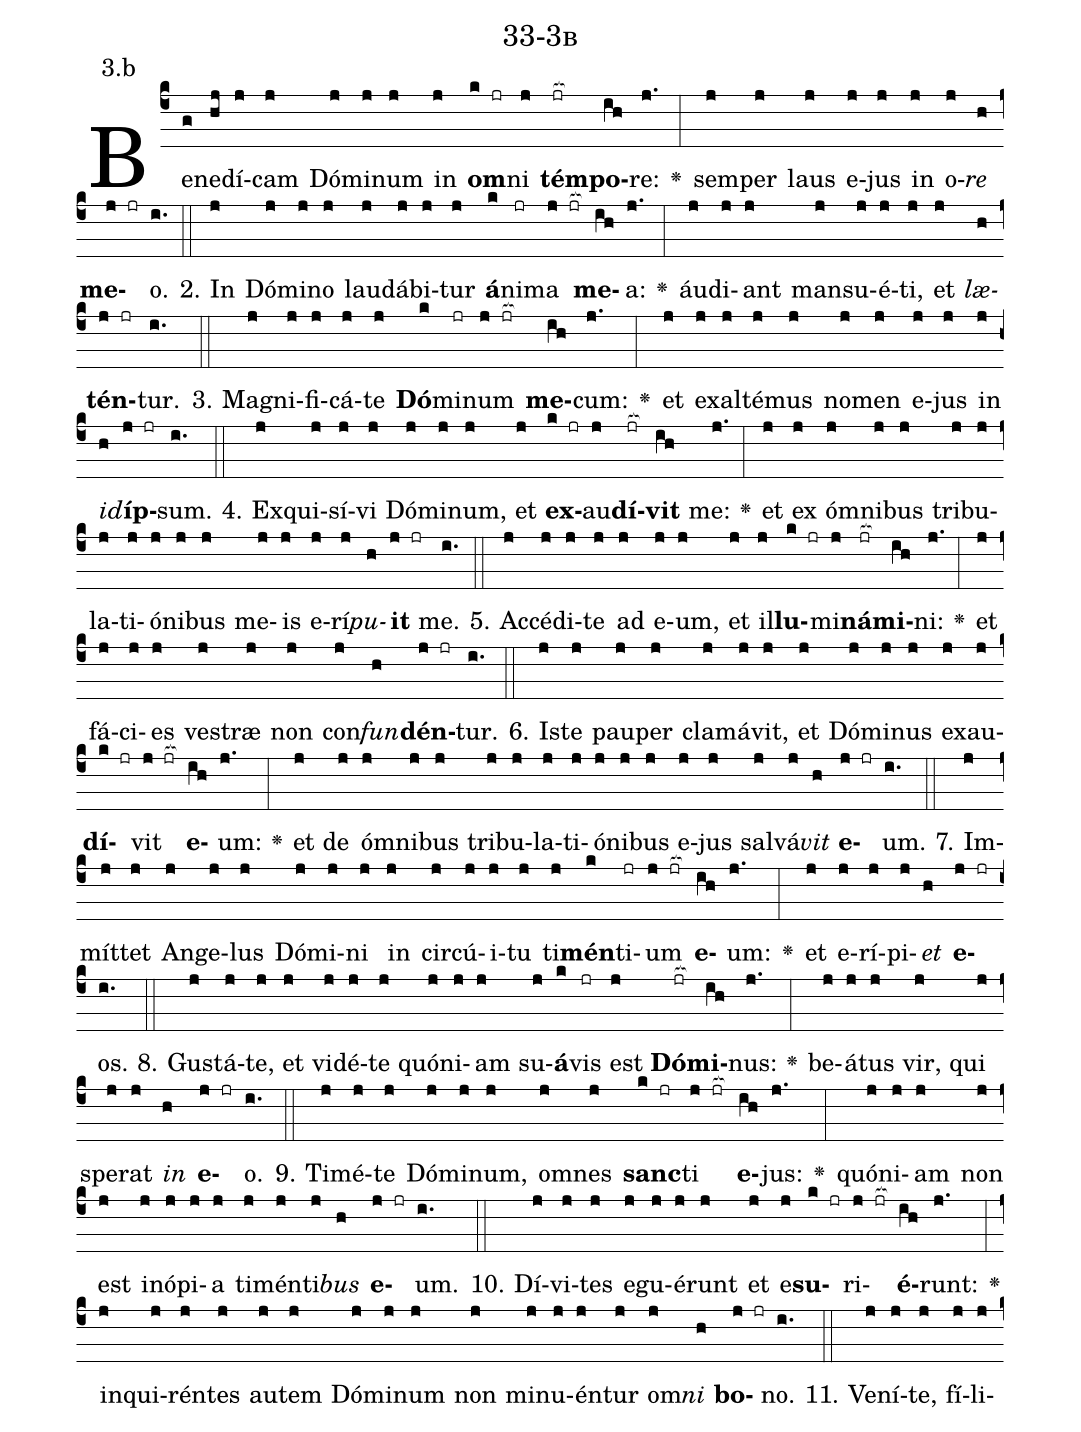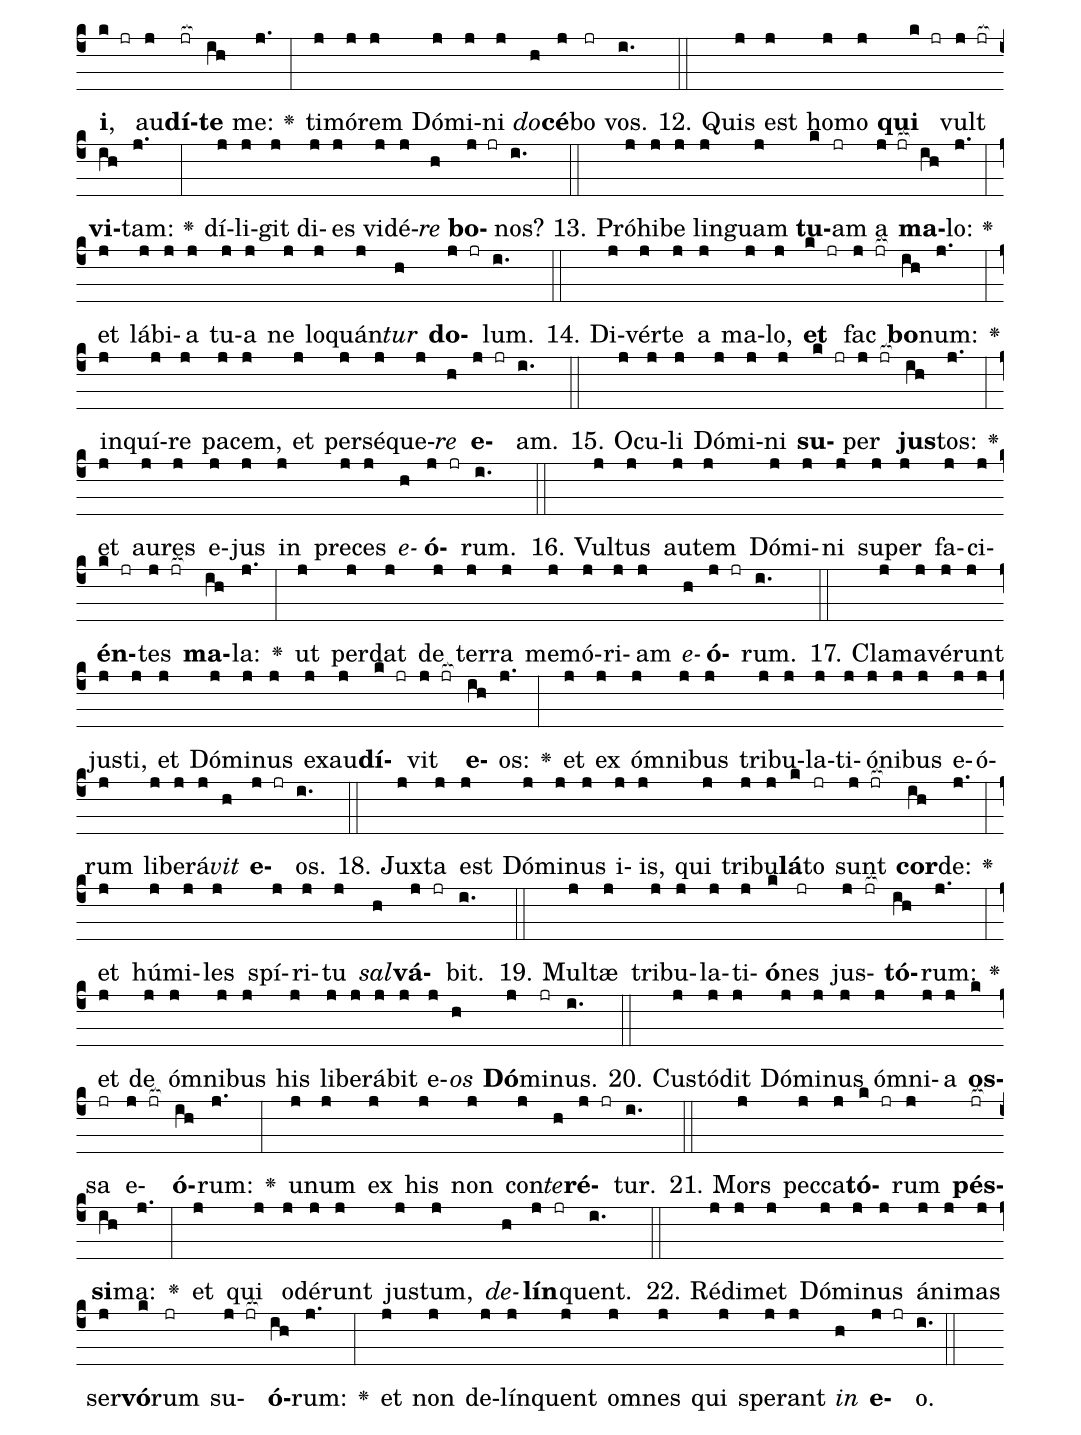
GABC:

name: 33-3b;
annotation: 3.b;
%%
(c4)Be(g)ne(hj)dí(j)cam(j) Dó(j)mi(j)num(j) in(j) <b>om</b>(k jr)ni(j) <b>tém</b>(jr[ocb:1{])<b>po</b>(ih[ocb:0}])re:(j.) <v>\greheightstar</v>(:) sem(j)per(j) laus(j) e(j)jus(j) in(j) o(j)<i>re</i>(h) <b>me</b>(j jr)o.(i.) (::)
2. In(j) Dó(j)mi(j)no(j) lau(j)dá(j)bi(j)tur(j) <b>á</b>(k)ni(jr)ma(j jr[ocb:1{]) <b>me</b>(ih[ocb:0}])a:(j.) <v>\greheightstar</v>(:) áu(j)di(j)ant(j) man(j)su(j)é(j)ti,(j) et(j) <i>læ</i>(h)<b>tén</b>(j jr)tur.(i.) (::)
3. Ma(j)gni(j)fi(j)cá(j)te(j) <b>Dó</b>(k)mi(jr)num(j jr[ocb:1{]) <b>me</b>(ih[ocb:0}])cum:(j.) <v>\greheightstar</v>(:) et(j) ex(j)al(j)té(j)mus(j) no(j)men(j) e(j)jus(j) in(j) <i>id</i>(h)<b>íp</b>(j jr)sum.(i.) (::)
4. Ex(j)qui(j)sí(j)vi(j) Dó(j)mi(j)num,(j) et(j) <b>ex</b>(k jr)au(j)<b>dí</b>(jr[ocb:1{])<b>vit</b>(ih[ocb:0}]) me:(j.) <v>\greheightstar</v>(:) et(j) ex(j) óm(j)ni(j)bus(j) tri(j)bu(j)la(j)ti(j)ó(j)ni(j)bus(j) me(j)is(j) e(j)rí(j)<i>pu</i>(h)<b>it</b>(j jr) me.(i.) (::)
5. Ac(j)cé(j)di(j)te(j) ad(j) e(j)um,(j) et(j) il(j)<b>lu</b>(k jr)mi(j)<b>ná</b>(jr[ocb:1{])<b>mi</b>(ih[ocb:0}])ni:(j.) <v>\greheightstar</v>(:) et(j) fá(j)ci(j)es(j) ves(j)træ(j) non(j) con(j)<i>fun</i>(h)<b>dén</b>(j jr)tur.(i.) (::)
6. Is(j)te(j) pau(j)per(j) cla(j)má(j)vit,(j) et(j) Dó(j)mi(j)nus(j) ex(j)au(j)<b>dí</b>(k jr)vit(j jr[ocb:1{]) <b>e</b>(ih[ocb:0}])um:(j.) <v>\greheightstar</v>(:) et(j) de(j) óm(j)ni(j)bus(j) tri(j)bu(j)la(j)ti(j)ó(j)ni(j)bus(j) e(j)jus(j) sal(j)vá(j)<i>vit</i>(h) <b>e</b>(j jr)um.(i.) (::)
7. Im(j)mít(j)tet(j) An(j)ge(j)lus(j) Dó(j)mi(j)ni(j) in(j) cir(j)cú(j)i(j)tu(j) ti(j)<b>mén</b>(k)ti(jr)um(j jr[ocb:1{]) <b>e</b>(ih[ocb:0}])um:(j.) <v>\greheightstar</v>(:) et(j) e(j)rí(j)pi(j)<i>et</i>(h) <b>e</b>(j jr)os.(i.) (::)
8. Gus(j)tá(j)te,(j) et(j) vi(j)dé(j)te(j) quón(j)i(j)am(j) su(j)<b>á</b>(k)vis(jr) est(j) <b>Dó</b>(jr[ocb:1{])<b>mi</b>(ih[ocb:0}])nus:(j.) <v>\greheightstar</v>(:) be(j)á(j)tus(j) vir,(j) qui(j) spe(j)rat(j) <i>in</i>(h) <b>e</b>(j jr)o.(i.) (::)
9. Ti(j)mé(j)te(j) Dó(j)mi(j)num,(j) om(j)nes(j) <b>sanc</b>(k jr)ti(j jr[ocb:1{]) <b>e</b>(ih[ocb:0}])jus:(j.) <v>\greheightstar</v>(:) quón(j)i(j)am(j) non(j) est(j) in(j)ó(j)pi(j)a(j) ti(j)mén(j)ti(j)<i>bus</i>(h) <b>e</b>(j jr)um.(i.) (::)
10. Dí(j)vi(j)tes(j) e(j)gu(j)é(j)runt(j) et(j) e(j)<b>su</b>(k jr)ri(j jr[ocb:1{])<b>é</b>(ih[ocb:0}])runt:(j.) <v>\greheightstar</v>(:) in(j)qui(j)rén(j)tes(j) au(j)tem(j) Dó(j)mi(j)num(j) non(j) mi(j)nu(j)én(j)tur(j) om(j)<i>ni</i>(h) <b>bo</b>(j jr)no.(i.) (::)
11. Ve(j)ní(j)te,(j) fí(j)li(j)<b>i</b>,(k jr) au(j)<b>dí</b>(jr[ocb:1{])<b>te</b>(ih[ocb:0}]) me:(j.) <v>\greheightstar</v>(:) ti(j)mó(j)rem(j) Dó(j)mi(j)ni(j) <i>do</i>(h)<b>cé</b>(j)bo(jr) vos.(i.) (::)
12. Quis(j) est(j) ho(j)mo(j) <b>qui</b>(k jr) vult(j jr[ocb:1{]) <b>vi</b>(ih[ocb:0}])tam:(j.) <v>\greheightstar</v>(:) dí(j)li(j)git(j) di(j)es(j) vi(j)dé(j)<i>re</i>(h) <b>bo</b>(j jr)nos?(i.) (::)
13. Pró(j)hi(j)be(j) lin(j)guam(j) <b>tu</b>(k)am(jr) a(j jr[ocb:1{]) <b>ma</b>(ih[ocb:0}])lo:(j.) <v>\greheightstar</v>(:) et(j) lá(j)bi(j)a(j) tu(j)a(j) ne(j) lo(j)quán(j)<i>tur</i>(h) <b>do</b>(j jr)lum.(i.) (::)
14. Di(j)vér(j)te(j) a(j) ma(j)lo,(j) <b>et</b>(k jr) fac(j jr[ocb:1{]) <b>bo</b>(ih[ocb:0}])num:(j.) <v>\greheightstar</v>(:) in(j)quí(j)re(j) pa(j)cem,(j) et(j) per(j)sé(j)que(j)<i>re</i>(h) <b>e</b>(j jr)am.(i.) (::)
15. O(j)cu(j)li(j) Dó(j)mi(j)ni(j) <b>su</b>(k jr)per(j jr[ocb:1{]) <b>jus</b>(ih[ocb:0}])tos:(j.) <v>\greheightstar</v>(:) et(j) au(j)res(j) e(j)jus(j) in(j) pre(j)ces(j) <i>e</i>(h)<b>ó</b>(j jr)rum.(i.) (::)
16. Vul(j)tus(j) au(j)tem(j) Dó(j)mi(j)ni(j) su(j)per(j) fa(j)ci(j)<b>én</b>(k jr)tes(j jr[ocb:1{]) <b>ma</b>(ih[ocb:0}])la:(j.) <v>\greheightstar</v>(:) ut(j) per(j)dat(j) de(j) ter(j)ra(j) me(j)mó(j)ri(j)am(j) <i>e</i>(h)<b>ó</b>(j jr)rum.(i.) (::)
17. Cla(j)ma(j)vé(j)runt(j) jus(j)ti,(j) et(j) Dó(j)mi(j)nus(j) ex(j)au(j)<b>dí</b>(k jr)vit(j jr[ocb:1{]) <b>e</b>(ih[ocb:0}])os:(j.) <v>\greheightstar</v>(:) et(j) ex(j) óm(j)ni(j)bus(j) tri(j)bu(j)la(j)ti(j)ó(j)ni(j)bus(j) e(j)ó(j)rum(j) li(j)be(j)rá(j)<i>vit</i>(h) <b>e</b>(j jr)os.(i.) (::)
18. Jux(j)ta(j) est(j) Dó(j)mi(j)nus(j) i(j)is,(j) qui(j) tri(j)bu(j)<b>lá</b>(k)to(jr) sunt(j jr[ocb:1{]) <b>cor</b>(ih[ocb:0}])de:(j.) <v>\greheightstar</v>(:) et(j) hú(j)mi(j)les(j) spí(j)ri(j)tu(j) <i>sal</i>(h)<b>vá</b>(j jr)bit.(i.) (::)
19. Mul(j)tæ(j) tri(j)bu(j)la(j)ti(j)<b>ó</b>(k)nes(jr) jus(j jr[ocb:1{])<b>tó</b>(ih[ocb:0}])rum:(j.) <v>\greheightstar</v>(:) et(j) de(j) óm(j)ni(j)bus(j) his(j) li(j)be(j)rá(j)bit(j) e(j)<i>os</i>(h) <b>Dó</b>(j)mi(jr)nus.(i.) (::)
20. Cus(j)tó(j)dit(j) Dó(j)mi(j)nus(j) óm(j)ni(j)a(j) <b>os</b>(k)sa(jr) e(j jr[ocb:1{])<b>ó</b>(ih[ocb:0}])rum:(j.) <v>\greheightstar</v>(:) u(j)num(j) ex(j) his(j) non(j) con(j)<i>te</i>(h)<b>ré</b>(j jr)tur.(i.) (::)
21. Mors(j) pec(j)ca(j)<b>tó</b>(k jr)rum(j) <b>pés</b>(jr[ocb:1{])<b>si</b>(ih[ocb:0}])ma:(j.) <v>\greheightstar</v>(:) et(j) qui(j) o(j)dé(j)runt(j) jus(j)tum,(j) <i>de</i>(h)<b>lín</b>(j jr)quent.(i.) (::)
22. Réd(j)i(j)met(j) Dó(j)mi(j)nus(j) á(j)ni(j)mas(j) ser(j)<b>vó</b>(k)rum(jr) su(j jr[ocb:1{])<b>ó</b>(ih[ocb:0}])rum:(j.) <v>\greheightstar</v>(:) et(j) non(j) de(j)lín(j)quent(j) om(j)nes(j) qui(j) spe(j)rant(j) <i>in</i>(h) <b>e</b>(j jr)o.(i.) (::)
